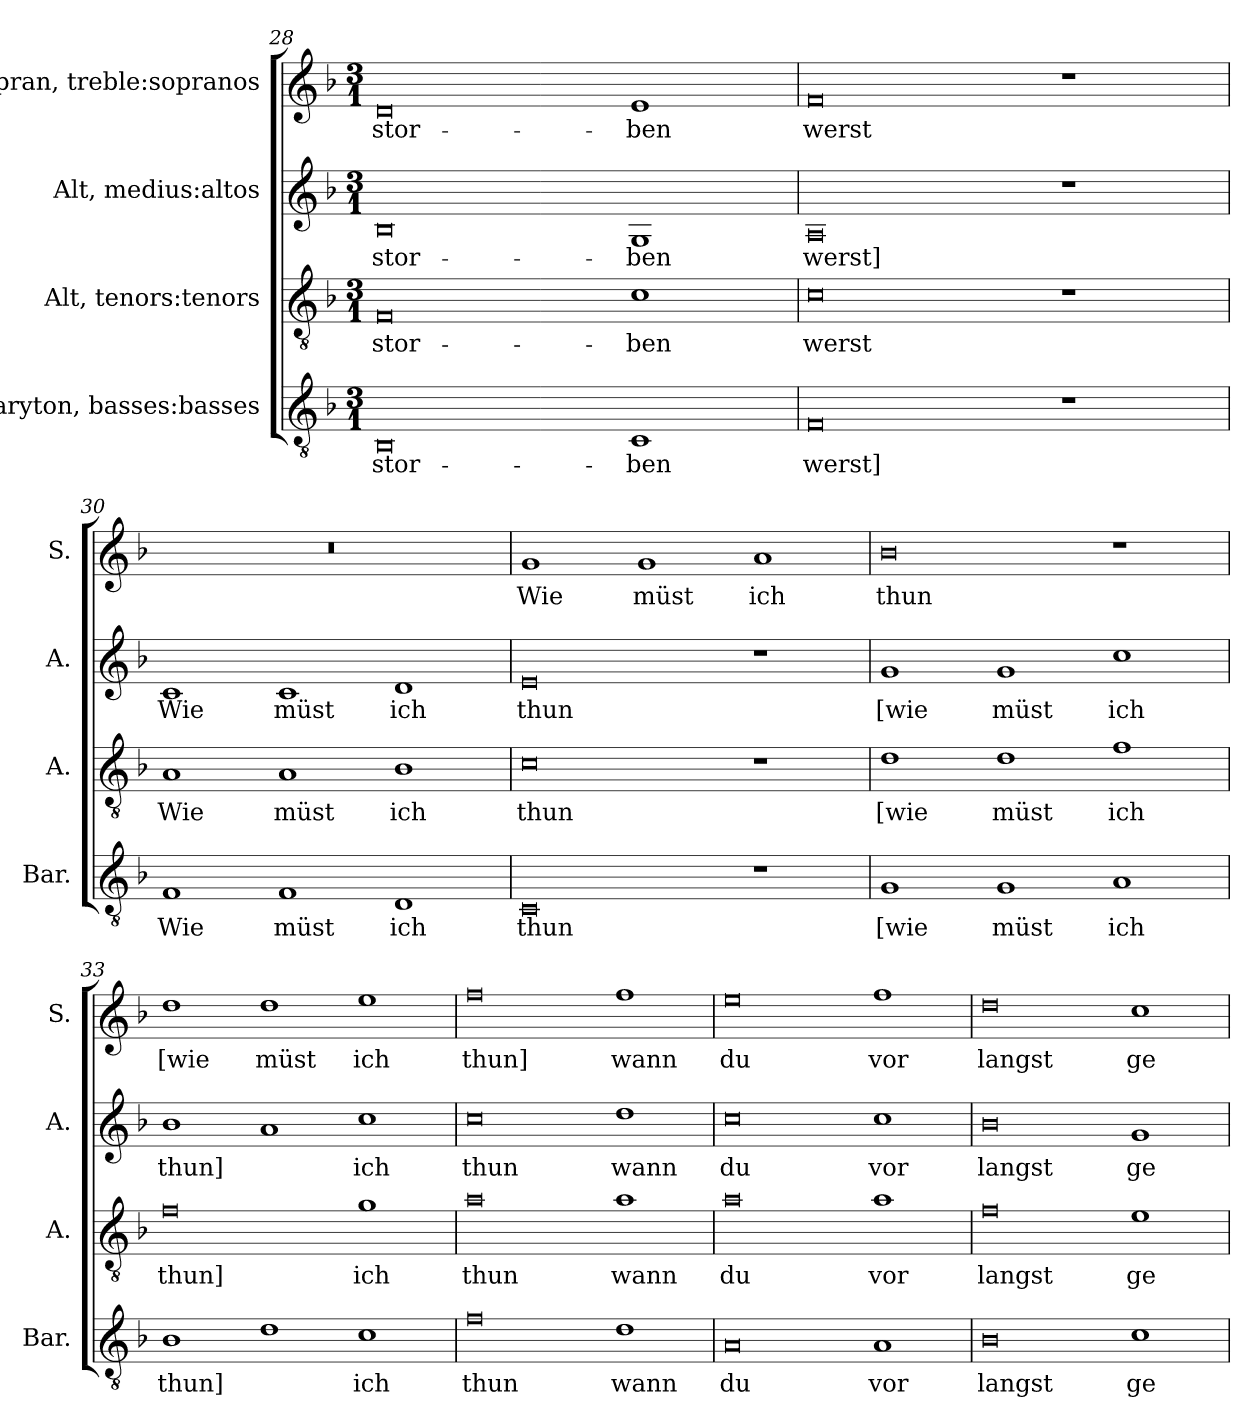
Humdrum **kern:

**kern	**text	**kern	**text	**kern	**text	**kern	**text
*part4	*part4	*part3	*part3	*part2	*part2	*part1	*part1
*staff4	*staff4	*staff3	*staff3	*staff2	*staff2	*staff1	*staff1
*I"Baryton, basses:basses	*	*I"Alt, tenors:tenors	*	*I"Alt, medius:altos	*	*I"Sopran, treble:sopranos	*
*I'Bar.	*	*I'A.	*	*I'A.	*	*I'S.	*
*clefGv2	*	*clefGv2	*	*clefG2	*	*clefG2	*
*k[b-]	*	*k[b-]	*	*k[b-]	*	*k[b-]	*
*M3/1	*	*M3/1	*	*M3/1	*	*M3/1	*
=28	=28	=28	=28	=28	=28	=28	=28
!	!LO:LY:b	!	!LO:LY:b	!	!LO:LY:b	!	!LO:LY:b
0BB-	-stor-	0F	-stor-	0B-	-stor-	0d	-stor-
!	!LO:LY:b	!	!LO:LY:b	!	!LO:LY:b	!	!LO:LY:b
1C	-ben	1c	-ben	1G	-ben	1e	-ben
=29	=29	=29	=29	=29	=29	=29	=29
!	!LO:LY:b	!	!LO:LY:b	!	!LO:LY:b	!	!LO:LY:b
0F	werst]	0c	werst	0A	werst]	0f	werst
1r	.	1r	.	1r	.	1r	.
=30	=30	=30	=30	=30	=30	=30	=30
!	!LO:LY:b	!	!LO:LY:b	!	!LO:LY:b	!	!
1F	Wie	1A	Wie	1c	Wie	0.r	.
!	!LO:LY:b	!	!LO:LY:b	!	!LO:LY:b	!	!
1F	müst	1A	müst	1c	müst	.	.
!	!LO:LY:b	!	!LO:LY:b	!	!LO:LY:b	!	!
1D	ich	1B-	ich	1d	ich	.	.
=31	=31	=31	=31	=31	=31	=31	=31
!	!LO:LY:b	!	!LO:LY:b	!	!LO:LY:b	!	!LO:LY:b
0C	thun	0c	thun	0e	thun	1g	Wie
!	!	!	!	!	!	!	!LO:LY:b
.	.	.	.	.	.	1g	müst
!	!	!	!	!	!	!	!LO:LY:b
1r	.	1r	.	1r	.	1a	ich
!!LO:LB:g=z
=32	=32	=32	=32	=32	=32	=32	=32
!	!LO:LY:b	!	!LO:LY:b	!	!LO:LY:b	!	!LO:LY:b
1G	[wie	1d	[wie	1g	[wie	0b-	thun
!	!LO:LY:b	!	!LO:LY:b	!	!LO:LY:b	!	!
1G	müst	1d	müst	1g	müst	.	.
!	!LO:LY:b	!	!LO:LY:b	!	!LO:LY:b	!	!
1A	ich	1f	ich	1cc	ich	1r	.
=33	=33	=33	=33	=33	=33	=33	=33
!	!LO:LY:b	!	!LO:LY:b	!	!LO:LY:b	!	!LO:LY:b
1B-	thun]	0f	thun]	1b-	thun]	1dd	[wie
!	!	!	!	!	!	!	!LO:LY:b
1d	.	.	.	1a	.	1dd	müst
!	!LO:LY:b	!	!LO:LY:b	!	!LO:LY:b	!	!LO:LY:b
1c	ich	1g	ich	1cc	ich	1ee	ich
=34	=34	=34	=34	=34	=34	=34	=34
!	!LO:LY:b	!	!LO:LY:b	!	!LO:LY:b	!	!LO:LY:b
0f	thun	0a	thun	0cc	thun	0ff	thun]
!	!LO:LY:b	!	!LO:LY:b	!	!LO:LY:b	!	!LO:LY:b
1d	wann	1a	wann	1dd	wann	1ff	wann
=35	=35	=35	=35	=35	=35	=35	=35
!	!LO:LY:b	!	!LO:LY:b	!	!LO:LY:b	!	!LO:LY:b
0A	du	0a	du	0cc	du	0ee	du
!	!LO:LY:b	!	!LO:LY:b	!	!LO:LY:b	!	!LO:LY:b
1A	vor	1a	vor	1cc	vor	1ff	vor
=36	=36	=36	=36	=36	=36	=36	=36
!	!LO:LY:b	!	!LO:LY:b	!	!LO:LY:b	!	!LO:LY:b
0B-	langst	0f	langst	0b-	langst	0dd	langst
!	!LO:LY:b	!	!LO:LY:b	!	!LO:LY:b	!	!LO:LY:b
1c	ge-	1e	ge-	1g	ge-	1cc	ge-
=	=	=	=	=	=	=	=
*-	*-	*-	*-	*-	*-	*-	*-
